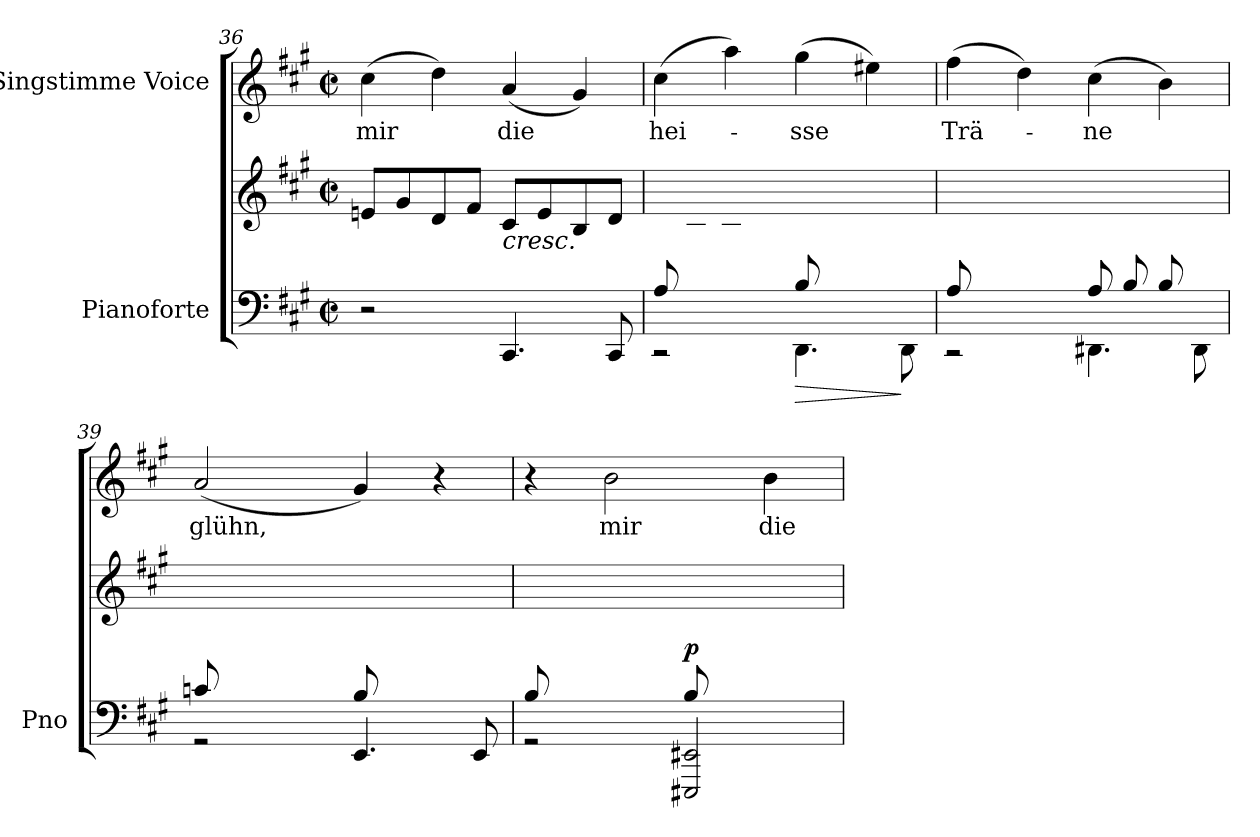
**kern	**kern	**dynam	**kern	**text
*part2	*part2	*part2	*part1	*part1
*staff3	*staff2	*staff2/3	*staff1	*staff1
*I"Pianoforte	*	*	*I"Singstimme Voice	*
*I'Pno	*	*	*	*
*clefF4	*clefG2	*	*clefG2	*
*k[f#c#g#]	*k[f#c#g#]	*	*k[f#c#g#]	*
*M2/2	*M2/2	*	*M2/2	*
*met(c|)	*met(c|)	*	*met(c|)	*
=36	=36	=36	=36	=36
!	!	!	!	!LO:LY:b
2r	8en/L	.	(>4cc#\	mir
.	8g#/	.	.	.
.	8d/	.	4dd\)	.
.	8f#/J	.	.	.
!	!LO:TX:b:i:t=cresc.	!	!	!
!	!	!	!	!LO:LY:b
4.CC#/	8c#/L	.	(<4a/	die
.	8e/	.	.	.
.	8B/	.	4g#/)	.
8CC#/	8d/J	.	.	.
=37	=37	=37	=37	=37
*^	*^	*	*	*
!	!	!	!	!	!	!LO:LY:b
8A/L	2r	1ryy	8ryy	.	(>4cc#\	hei-
4.ryy	.	.	8c#\	.	.	.
.	.	.	8c#\	.	4aa\)	.
.	.	.	8f#\J	.	.	.
!	!	!	!	!LO:HP:b=2	!	!LO:LY:b
8B/L	4.DD\	.	8ryy	>	(>4gg#\	-sse
4.ryy	.	.	8e#X\	.	.	.
.	.	.	8e#\	.	4ee#X\)	.
.	8DD\	.	8g#\J	]	.	.
=38	=38	=38	=38	=38	=38	=38
!	!	!	!	!	!	!LO:LY:b
8A/L	2r	1ryy	8ryy	.	(>4ff#\	Trä-
4.ryy	.	.	8d\	.	.	.
.	.	.	8d\	.	4dd\)	.
.	.	.	8f#\J	.	.	.
!	!	!	!	!	!	!LO:LY:b
8A/L	4.DD#X\	.	4.ryy	.	(>4cc#\	-ne
8B/	.	.	.	.	.	.
8B/	.	.	.	.	4b\)	.
8ryy	8DD#\	.	8f#\J	.	.	.
!!LO:LB:g=z
=39	=39	=39	=39	=39	=39	=39
!	!	!	!	!	!	!LO:LY:b
*	*	*v	*v	*	*	*
8cn/L	2rGG	8ryy	.	(<2a/	glühn,
4.ryy	.	8f#\	.	.	.
.	.	8f#\	.	.	.
.	.	8a\J	.	.	.
8B/L	4.EE/	8ryy	.	4g#/)	.
4.ryy	.	8e\	.	.	.
.	.	8e\	.	4r	.
.	8EE/	8g#\J	.	.	.
=40	=40	=40	=40	=40	=40
8B/L	2rGG	8ryy	.	4r	.
4.ryy	.	8d#X\	.	.	.
!	!	!	!	!	!LO:LY:b
.	.	8d#\	.	2b\	mir
.	.	8g#\J	.	.	.
!	!	!	!LO:DY:b	!	!
8B/L	2EEE#X/ 2EE#X/	8ryy	p	.	.
4.ryy	.	8dn\	.	.	.
!	!	!	!	!	!LO:LY:b
.	.	8d\	.	4b\	die
.	.	8g#\J	.	.	.
*v	*v	*	*	*	*
=	=	=	=	=
*-	*-	*-	*-	*-
